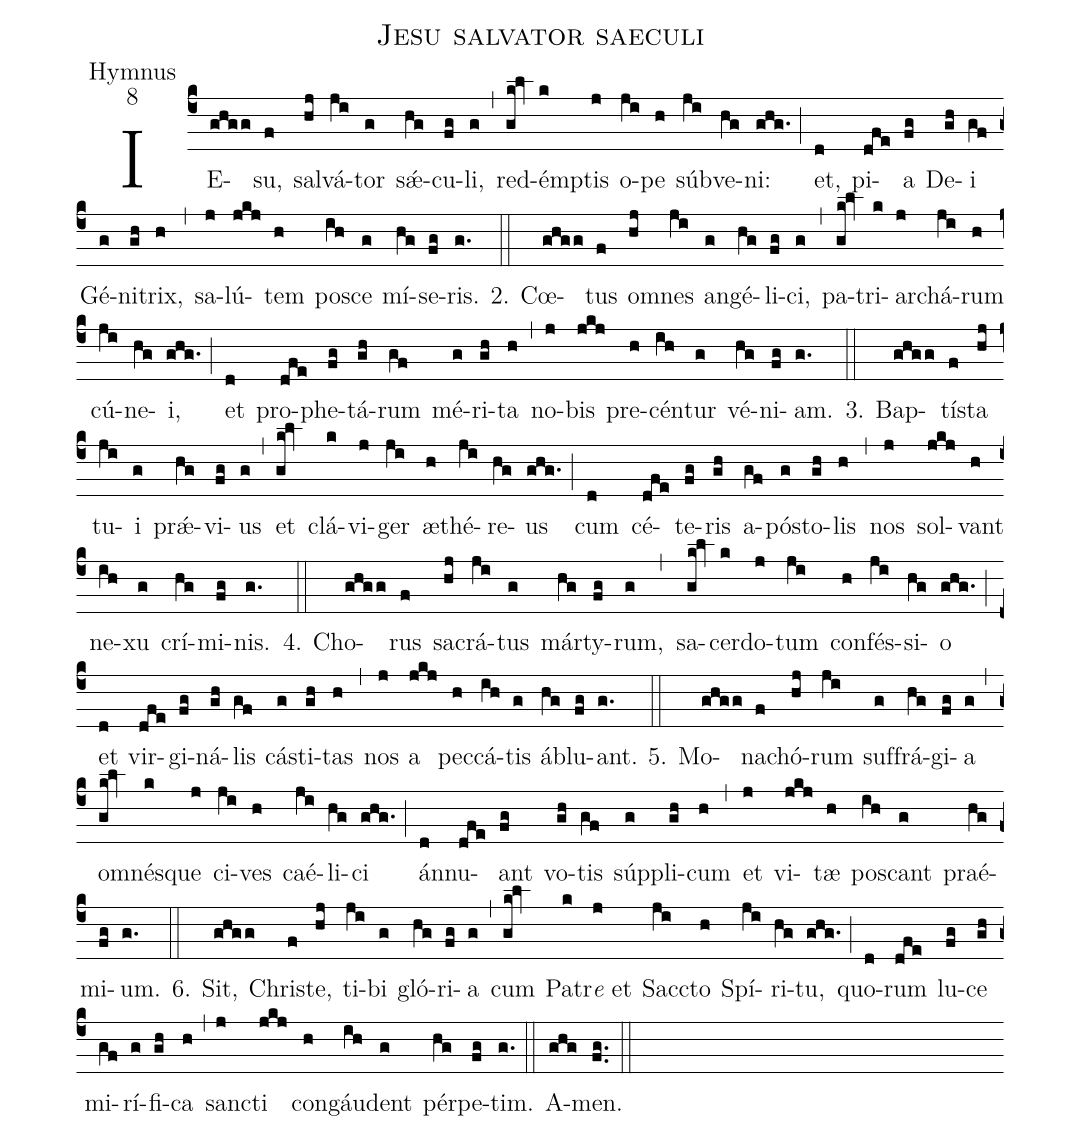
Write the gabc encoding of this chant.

name:Jesu salvator saeculi;
office-part:Hymnus;
mode:8;
%%
(c4)IE(ghgg)su,(f) sal(hj)vá(ji)tor(g) sǽ(hg)cu(fg)li,(g) (,)
red(gk!lv)émp(k)tis(j) o(ji)pe(h) súb(ji)ve(hg)ni:(ghg.) (;)
et,(d) pi(dfe)a(fg) De(gh)i(gf) Gé(g)ni(gh)trix,(h) (,)
sa(j)lú(jkj)tem(h) po(ih)sce(g) mí(hg)se(fg)ris.(g.) (::)

2. Cœ(ghgg)tus(f) om(hj)nes(ji) an(g)gé(hg)li(fg)ci,(g) (,)
pa(gk!lv)tri(k)ar(j)chá(ji)rum(h) cú(ji)ne(hg)i,(ghg.) (;)
et(d) pro(dfe)phe(fg)tá(gh)rum(gf) mé(g)ri(gh)ta(h) (,)
no(j)bis(jkj) pre(h)cén(ih)tur(g) vé(hg)ni(fg)am.(g.) (::)

3. Bap(ghgg)tís(f)ta(hj) tu(ji)i(g) prǽ(hg)vi(fg)us(g) (,)
et(gk!lv) clá(k)vi(j)ger(ji) æ(h)thé(ji)re(hg)us(ghg.) (;)
cum(d) cé(dfe)te(fg)ris(gh) a(gf)pós(g)to(gh)lis(h) (,)
nos(j) sol(jkj)vant(h) ne(ih)xu(g) crí(hg)mi(fg)nis.(g.) (::)

4. Cho(ghgg)rus(f) sa(hj)crá(ji)tus(g) már(hg)ty(fg)rum,(g) (,)
sa(gk!lv)cer(k)do(j)tum(ji) con(h)fés(ji)si(hg)o(ghg.) (;)
et(d) vir(dfe)gi(fg)ná(gh)lis(gf) cás(g)ti(gh)tas(h) (,)
nos(j) a(jkj) pec(h)cá(ih)tis(g) áb(hg)lu(fg)ant.(g.) (::)

5. Mo(ghgg)na(f)chó(hj)rum(ji) suf(g)frá(hg)gi(fg)a(g) (,)
om(gk!lv)nés(k)que(j) ci(ji)ves(h) caé(ji)li(hg)ci(ghg.) (;)
án(d)nu(dfe)ant(fg) vo(gh)tis(gf) súp(g)pli(gh)cum(h) (,)
et(j) vi(jkj)tæ(h) pos(ih)cant(g) praé(hg)mi(fg)um.(g.) (::)

6. Sit,(ghgg) Chri(f)ste,(hj) ti(ji)bi(g) gló(hg)ri(fg)a(g) (,)
cum(gk!lv) Pa(k)tr<i>e</i> et(j) Sac(ji)cto(h) Spí(ji)ri(hg)tu,(ghg.) (;)
quo(d)rum(dfe) lu(fg)ce(gh) mi(gf)rí(g)fi(gh)ca(h) (,)
san(j)cti(jkj) con(h)gáu(ih)dent(g) pér(hg)pe(fg)tim.(g.) (::)
A(ghg)men.(fg..) (::)
